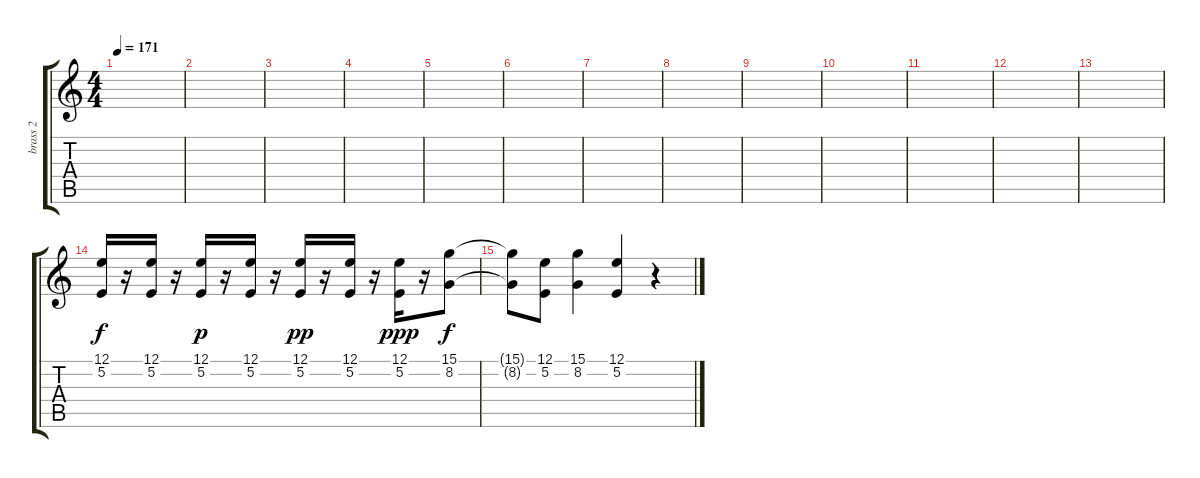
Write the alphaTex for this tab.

\track ("brass 2" "brass 2") {instrument trombone}
\staff {score tabs}
\tuning (E4 B3 G3 D3 A2 E2) {hide}
\ts (4 4)
\tempo 171
\clef g2
\ks c
|
|
|
|
|
|
|
|
|
|
|
|
|
(12.1 5.2).16 r.16 (12.1 5.2).16 r.16 (12.1 5.2).16{dy p} r.16 (12.1 5.2).16 r.16 (12.1 5.2).16{dy pp} r.16 (12.1 5.2).16 r.16 (12.1 5.2).16{dy ppp} r.16 (15.1 8.2).8{dy f} |
(15.1{t} 8.2{t}).8 (12.1 5.2).8 (15.1 8.2).4 (12.1 5.2).4 r.4
